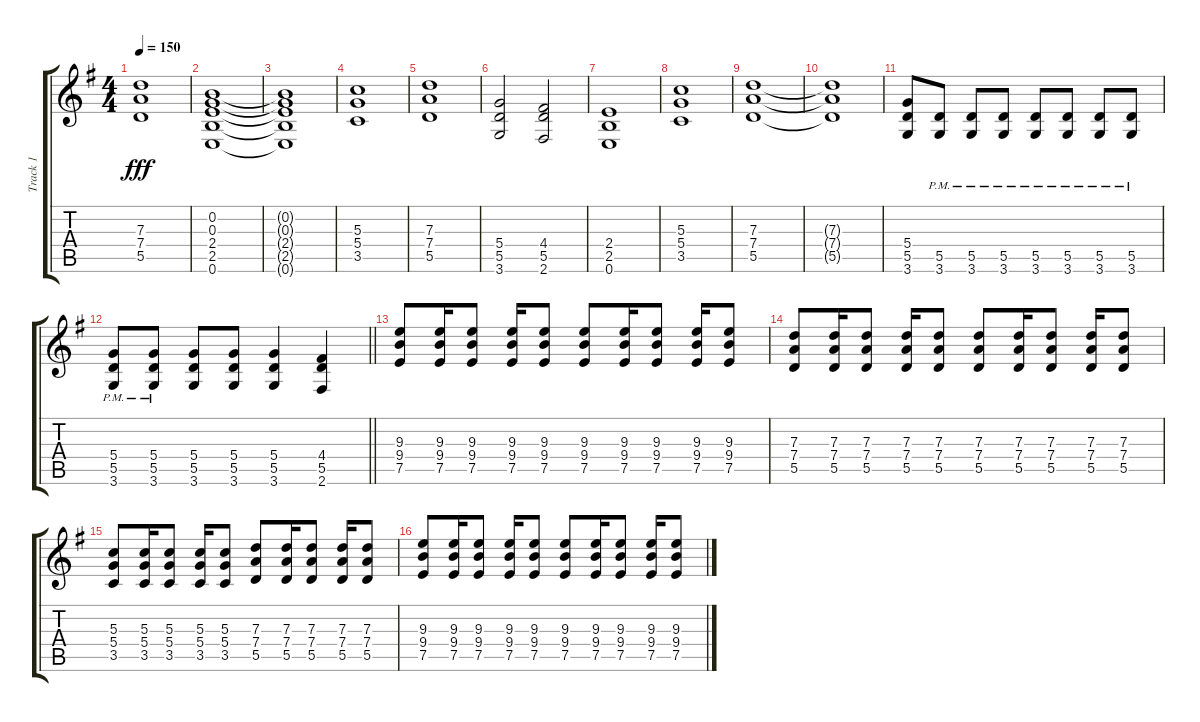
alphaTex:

\track ("Track 1" "Track 1") {instrument distortionguitar}
\staff {score tabs}
\tuning (E4 B3 G3 D3 A2 E2) {hide}
\ts (4 4)
\tempo 150
\clef g2
\ks g
(7.3 7.4 5.5).1{dy fff} |
(0.2 0.3 2.4 2.5 0.6).1 |
(0.2{t} 0.3{t} 2.4{t} 2.5{t} 0.6{t}).1 |
(5.3 5.4 3.5).1 |
(7.3 7.4 5.5).1 |
(5.4 5.5 3.6).2 (4.4 5.5 2.6).2 |
(2.4 2.5 0.6).1 |
(5.3 5.4 3.5).1 |
(7.3 7.4 5.5).1 |
(7.3{t} 7.4{t} 5.5{t}).1 |
(5.4 5.5 3.6).8 (5.5{pm} 3.6{pm}).8 (5.5{pm} 3.6{pm}).8 (5.5{pm} 3.6{pm}).8 (5.5{pm} 3.6{pm}).8 (5.5{pm} 3.6{pm}).8 (5.5{pm} 3.6{pm}).8 (5.5{pm} 3.6{pm}).8 |
\barLineRight lightlight
(5.4{pm} 5.5{pm} 3.6{pm}).8 (5.4{pm} 5.5{pm} 3.6{pm}).8 (5.4 5.5 3.6).8 (5.4 5.5 3.6).8 (5.4 5.5 3.6).4 (4.4 5.5 2.6).4 |
(9.3 9.4 7.5).8 (9.3 9.4 7.5).16 (9.3 9.4 7.5).8 (9.3 9.4 7.5).16 (9.3 9.4 7.5).8 (9.3 9.4 7.5).8 (9.3 9.4 7.5).16 (9.3 9.4 7.5).8 (9.3 9.4 7.5).16 (9.3 9.4 7.5).8 |
(7.3 7.4 5.5).8 (7.3 7.4 5.5).16 (7.3 7.4 5.5).8 (7.3 7.4 5.5).16 (7.3 7.4 5.5).8 (7.3 7.4 5.5).8 (7.3 7.4 5.5).16 (7.3 7.4 5.5).8 (7.3 7.4 5.5).16 (7.3 7.4 5.5).8 |
(5.3 5.4 3.5).8 (5.3 5.4 3.5).16 (5.3 5.4 3.5).8 (5.3 5.4 3.5).16 (5.3 5.4 3.5).8 (7.3 7.4 5.5).8 (7.3 7.4 5.5).16 (7.3 7.4 5.5).8 (7.3 7.4 5.5).16 (7.3 7.4 5.5).8 |
(9.3 9.4 7.5).8 (9.3 9.4 7.5).16 (9.3 9.4 7.5).8 (9.3 9.4 7.5).16 (9.3 9.4 7.5).8 (9.3 9.4 7.5).8 (9.3 9.4 7.5).16 (9.3 9.4 7.5).8 (9.3 9.4 7.5).16 (9.3 9.4 7.5).8
